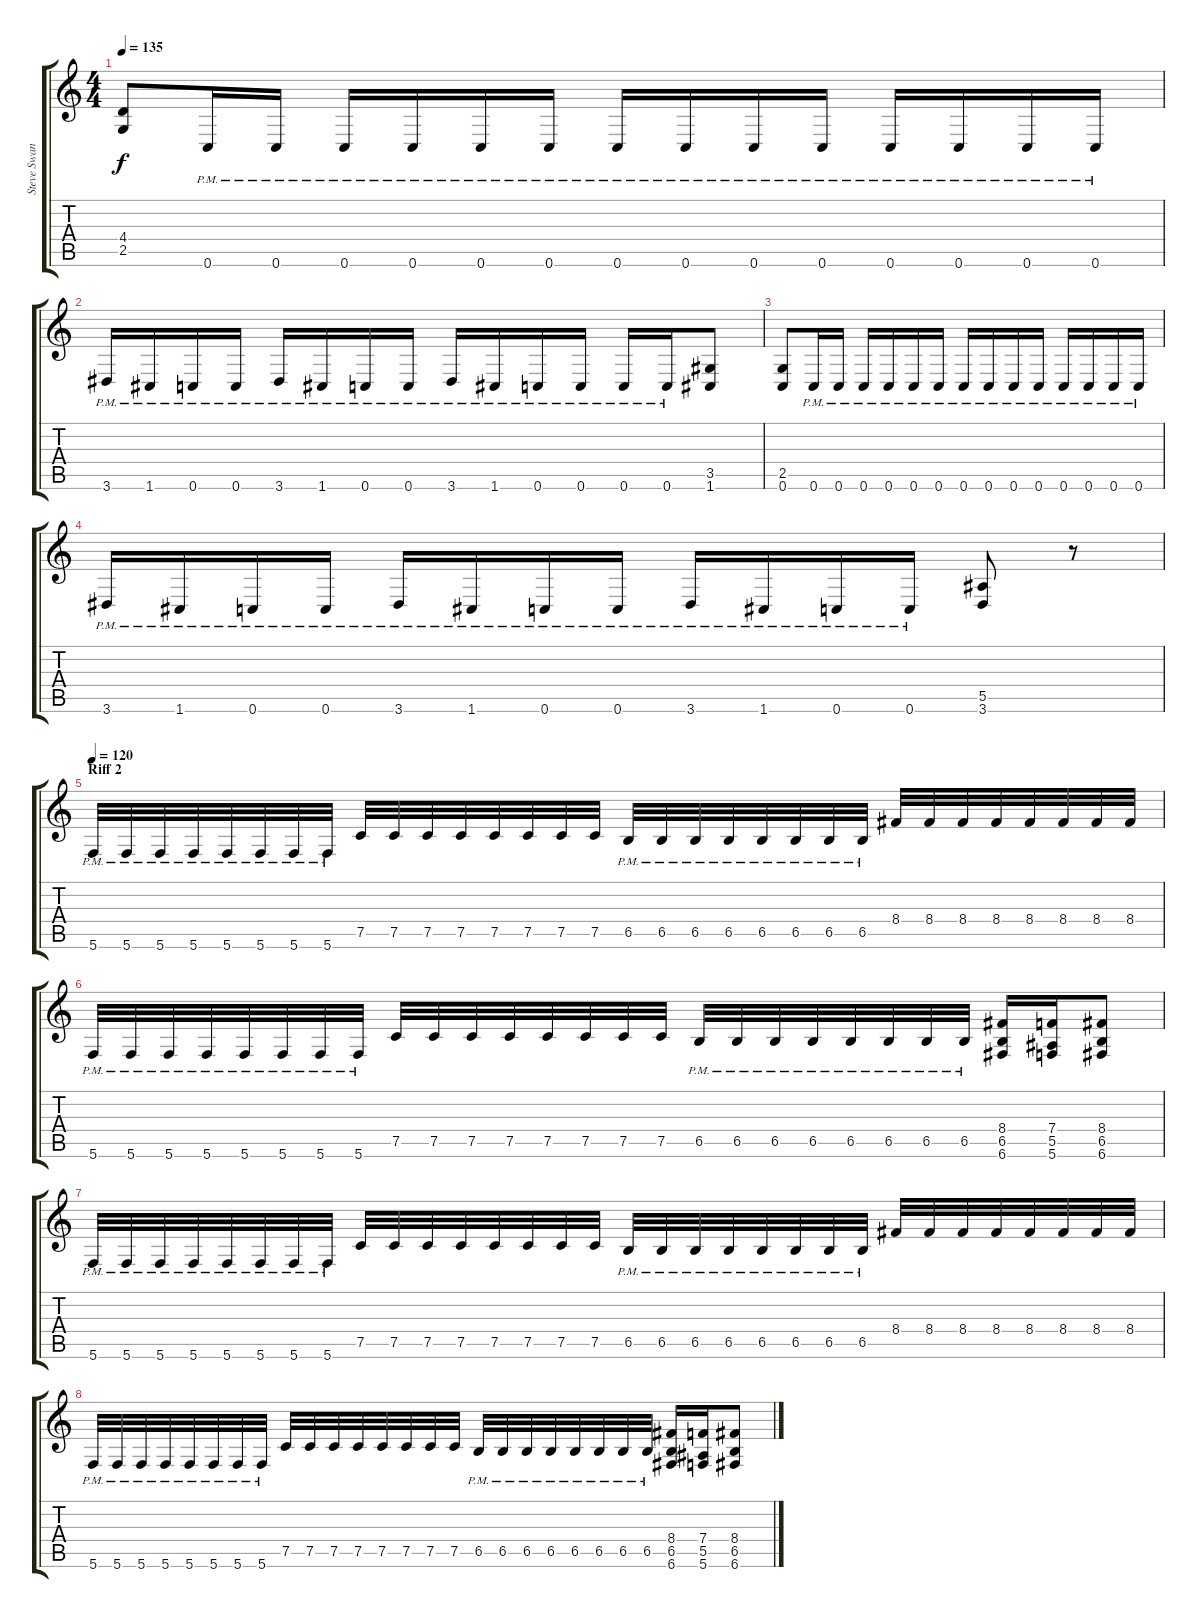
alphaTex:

\track ("Steve Swanson (Solo)" "Steve Swan") {instrument overdrivenguitar}
\staff {score tabs}
\tuning (C4 G3 Eb3 Bb2 F2 C2) {hide}
\ts (4 4)
\tempo 135
\clef g2
\ks c
(4.4 2.5).8{dy f} 0.6{pm}.16 0.6{pm}.16 0.6{pm}.16 0.6{pm}.16 0.6{pm}.16 0.6{pm}.16 0.6{pm}.16 0.6{pm}.16 0.6{pm}.16 0.6{pm}.16 0.6{pm}.16 0.6{pm}.16 0.6{pm}.16 0.6{pm}.16 |
3.6{pm}.16 1.6{pm}.16 0.6{pm}.16 0.6{pm}.16 3.6{pm}.16 1.6{pm}.16 0.6{pm}.16 0.6{pm}.16 3.6{pm}.16 1.6{pm}.16 0.6{pm}.16 0.6{pm}.16 0.6{pm}.16 0.6{pm}.16 (3.5 1.6).8 |
(2.5 0.6).8 0.6{pm}.16 0.6{pm}.16 0.6{pm}.16 0.6{pm}.16 0.6{pm}.16 0.6{pm}.16 0.6{pm}.16 0.6{pm}.16 0.6{pm}.16 0.6{pm}.16 0.6{pm}.16 0.6{pm}.16 0.6{pm}.16 0.6{pm}.16 |
3.6{pm}.16 1.6{pm}.16 0.6{pm}.16 0.6{pm}.16 3.6{pm}.16 1.6{pm}.16 0.6{pm}.16 0.6{pm}.16 3.6{pm}.16 1.6{pm}.16 0.6{pm}.16 0.6{pm}.16 (5.5 3.6).8 r.8 |
\section ("" "Riff 2")
\tempo 120
5.6{pm}.32 5.6{pm}.32 5.6{pm}.32 5.6{pm}.32 5.6{pm}.32 5.6{pm}.32 5.6{pm}.32 5.6{pm}.32 7.5.32 7.5.32 7.5.32 7.5.32 7.5.32 7.5.32 7.5.32 7.5.32 6.5{pm}.32 6.5{pm}.32 6.5{pm}.32 6.5{pm}.32 6.5{pm}.32 6.5{pm}.32 6.5{pm}.32 6.5{pm}.32 8.4.32 8.4.32 8.4.32 8.4.32 8.4.32 8.4.32 8.4.32 8.4.32 |
5.6{pm}.32 5.6{pm}.32 5.6{pm}.32 5.6{pm}.32 5.6{pm}.32 5.6{pm}.32 5.6{pm}.32 5.6{pm}.32 7.5.32 7.5.32 7.5.32 7.5.32 7.5.32 7.5.32 7.5.32 7.5.32 6.5{pm}.32 6.5{pm}.32 6.5{pm}.32 6.5{pm}.32 6.5{pm}.32 6.5{pm}.32 6.5{pm}.32 6.5{pm}.32 (8.4 6.5 6.6).16 (7.4 5.5 5.6).16 (8.4 6.5 6.6).8 |
5.6{pm}.32 5.6{pm}.32 5.6{pm}.32 5.6{pm}.32 5.6{pm}.32 5.6{pm}.32 5.6{pm}.32 5.6{pm}.32 7.5.32 7.5.32 7.5.32 7.5.32 7.5.32 7.5.32 7.5.32 7.5.32 6.5{pm}.32 6.5{pm}.32 6.5{pm}.32 6.5{pm}.32 6.5{pm}.32 6.5{pm}.32 6.5{pm}.32 6.5{pm}.32 8.4.32 8.4.32 8.4.32 8.4.32 8.4.32 8.4.32 8.4.32 8.4.32 |
5.6{pm}.32 5.6{pm}.32 5.6{pm}.32 5.6{pm}.32 5.6{pm}.32 5.6{pm}.32 5.6{pm}.32 5.6{pm}.32 7.5.32 7.5.32 7.5.32 7.5.32 7.5.32 7.5.32 7.5.32 7.5.32 6.5{pm}.32 6.5{pm}.32 6.5{pm}.32 6.5{pm}.32 6.5{pm}.32 6.5{pm}.32 6.5{pm}.32 6.5{pm}.32 (8.4 6.5 6.6).16 (7.4 5.5 5.6).16 (8.4 6.5 6.6).8
